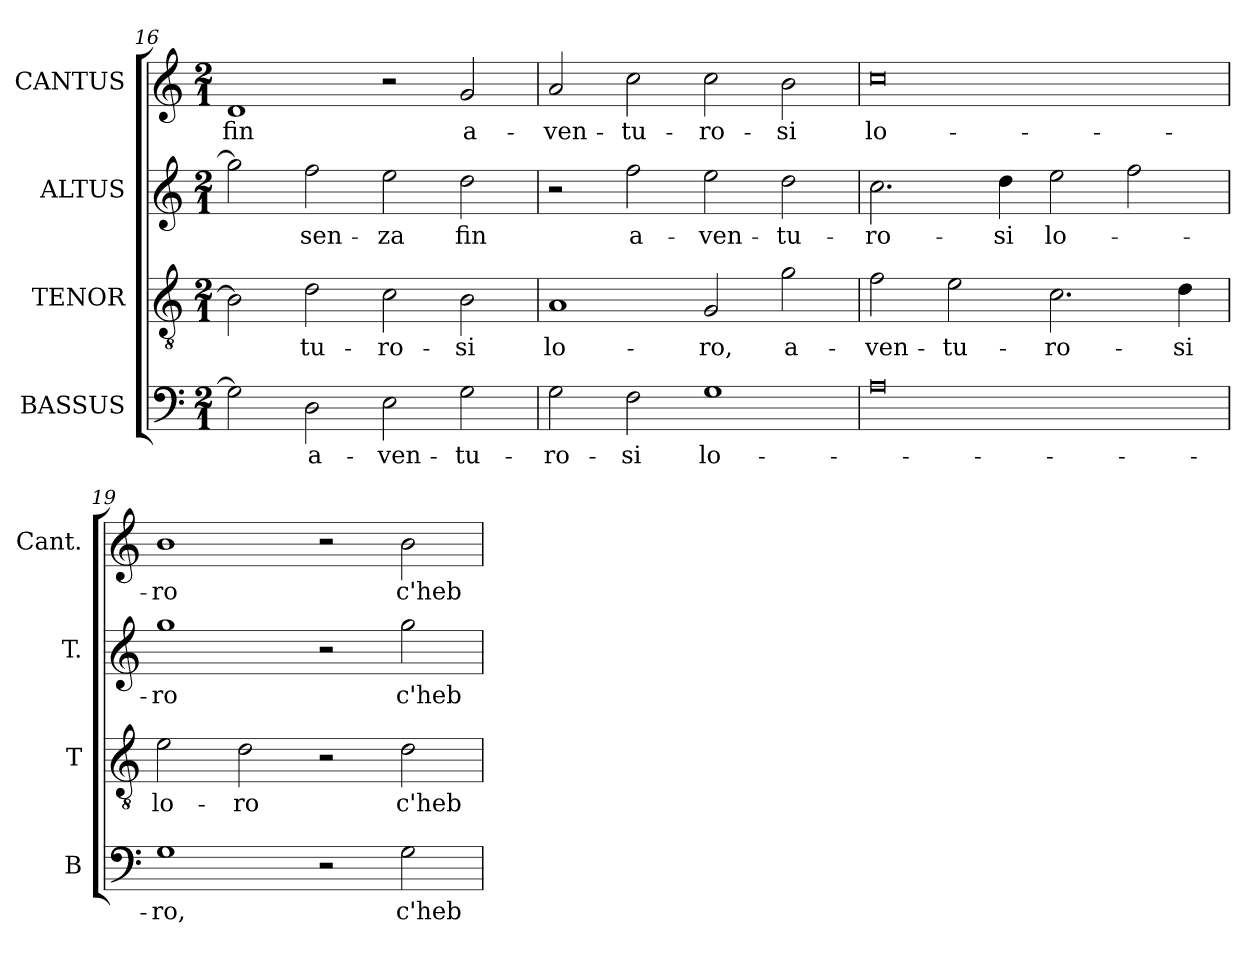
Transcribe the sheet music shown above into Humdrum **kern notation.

**kern	**text	**kern	**text	**kern	**text	**kern	**text
*part4	*part4	*part3	*part3	*part2	*part2	*part1	*part1
*staff4	*staff4	*staff3	*staff3	*staff2	*staff2	*staff1	*staff1
*I"BASSUS	*	*I"TENOR	*	*I"ALTUS	*	*I"CANTUS	*
*I'B	*	*I'T	*	*I'T.	*	*I'Cant.	*
*clefF4	*	*clefGv2	*	*clefG2	*	*clefG2	*
*	*	*ITrd7c12	*	*ITrd7c12	*	*	*
*k[]	*	*k[]	*	*k[]	*	*k[]	*
*C:	*	*C:	*	*C:	*	*C:	*
*M2/1	*	*M2/1	*	*M2/1	*	*M2/1	*
=16	=16	=16	=16	=16	=16	=16	=16
!	!	!	!	!	!	!	!LO:LY:b:color=#000000
2Gi\]	.	2BBi\]	.	2gi\]	.	1di	fin
!	!LO:LY:b:color=#000000	!	!	!	!	!	!
!	!	!	!LO:LY:b:color=#000000	!	!	!	!
!	!	!	!	!	!LO:LY:b:color=#000000	!	!
2Di\	a-	2Di\	-tu-	2fi\	sen-	.	.
!	!LO:LY:b:color=#000000	!	!	!	!	!	!
!	!	!	!LO:LY:b:color=#000000	!	!	!	!
!	!	!	!	!	!LO:LY:b:color=#000000	!	!
2Ei\	-ven-	2Ci\	-ro-	2ei\	-za	2r	.
!	!LO:LY:b:color=#000000	!	!	!	!	!	!
!	!	!	!LO:LY:b:color=#000000	!	!	!	!
!	!	!	!	!	!LO:LY:b:color=#000000	!	!
!	!	!	!	!	!	!	!LO:LY:b:color=#000000
2Gi\	-tu-	2BBi\	-si	2di\	fin	2gi/	a-
!!LO:LB:g=z
=17	=17	=17	=17	=17	=17	=17	=17
!	!LO:LY:b:color=#000000	!	!	!	!	!	!
!	!	!	!LO:LY:b:color=#000000	!	!	!	!
!	!	!	!	!	!	!	!LO:LY:b:color=#000000
2Gi\	-ro-	1AAi	lo-	2r	.	2ai/	-ven-
!	!LO:LY:b:color=#000000	!	!	!	!	!	!
!	!	!	!	!	!LO:LY:b:color=#000000	!	!
!	!	!	!	!	!	!	!LO:LY:b:color=#000000
2Fi\	-si	.	.	2fi\	a-	2cci\	-tu-
!	!LO:LY:b:color=#000000	!	!	!	!	!	!
!	!	!	!LO:LY:b:color=#000000	!	!	!	!
!	!	!	!	!	!LO:LY:b:color=#000000	!	!
!	!	!	!	!	!	!	!LO:LY:b:color=#000000
1Gi	lo-	2GGi/	-ro,	2ei\	-ven-	2cci\	-ro-
!	!	!	!LO:LY:b:color=#000000	!	!	!	!
!	!	!	!	!	!LO:LY:b:color=#000000	!	!
!	!	!	!	!	!	!	!LO:LY:b:color=#000000
.	.	2Gi\	a-	2di\	-tu-	2bi\	-si
=18	=18	=18	=18	=18	=18	=18	=18
!	!	!	!LO:LY:b:color=#000000	!	!	!	!
!	!	!	!	!	!LO:LY:b:color=#000000	!	!
!	!	!	!	!	!	!	!LO:LY:b:color=#000000
0Ai	.	2Fi\	-ven-	2.ci\	-ro-	0cci	lo-
!	!	!	!LO:LY:b:color=#000000	!	!	!	!
.	.	2Ei\	-tu-	.	.	.	.
!	!	!	!	!	!LO:LY:b:color=#000000	!	!
.	.	.	.	4di\	-si	.	.
!	!	!	!LO:LY:b:color=#000000	!	!	!	!
!	!	!	!	!	!LO:LY:b:color=#000000	!	!
.	.	2.Ci\	-ro-	2ei\	lo-	.	.
.	.	.	.	2fi\	.	.	.
!	!	!	!LO:LY:b:color=#000000	!	!	!	!
.	.	4Di\	-si	.	.	.	.
=19	=19	=19	=19	=19	=19	=19	=19
!	!LO:LY:b:color=#000000	!	!	!	!	!	!
!	!	!	!LO:LY:b:color=#000000	!	!	!	!
!	!	!	!	!	!LO:LY:b:color=#000000	!	!
!	!	!	!	!	!	!	!LO:LY:b:color=#000000
1Gi	-ro,	2Ei\	lo-	1gi	-ro	1bi	-ro
!	!	!	!LO:LY:b:color=#000000	!	!	!	!
.	.	2Di\	-ro	.	.	.	.
2r	.	2r	.	2r	.	2r	.
!	!LO:LY:b:color=#000000	!	!	!	!	!	!
!	!	!	!LO:LY:b:color=#000000	!	!	!	!
!	!	!	!	!	!LO:LY:b:color=#000000	!	!
!	!	!	!	!	!	!	!LO:LY:b:color=#000000
2Gi\	c'heb-	2Di\	c'heb-	2gi\	c'heb-	2bi\	c'heb-
=	=	=	=	=	=	=	=
*-	*-	*-	*-	*-	*-	*-	*-
